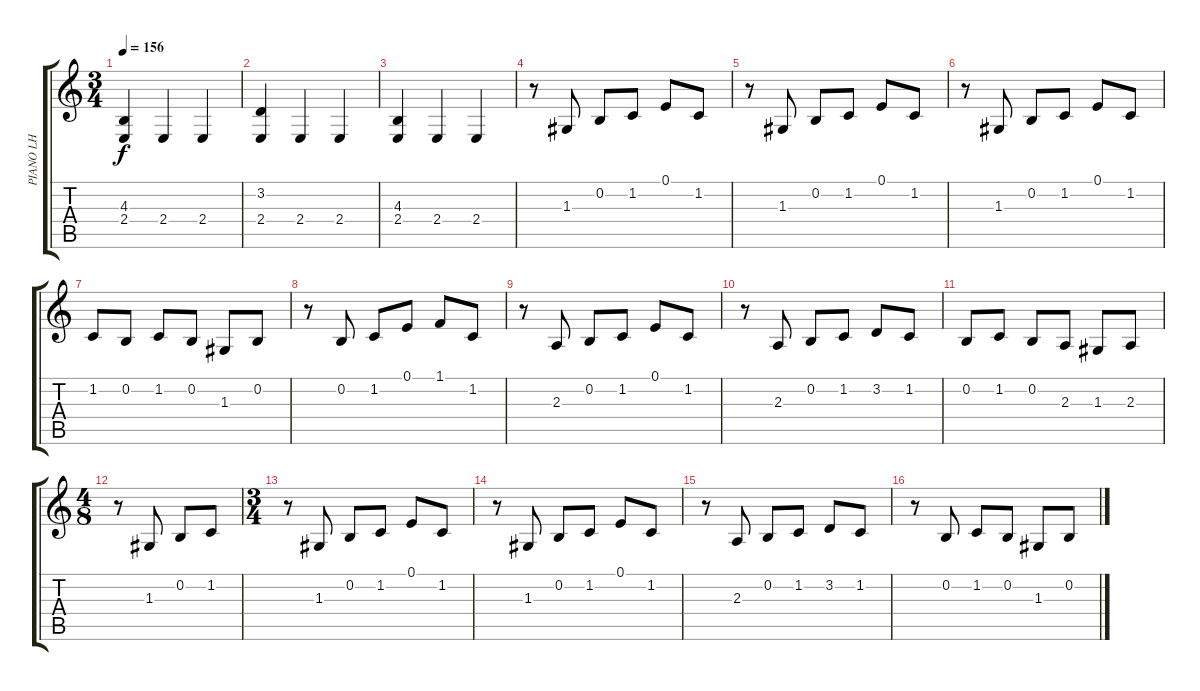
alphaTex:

\track ("PIANO LH" "PIANO LH") {instrument acousticgrandpiano}
\staff {score tabs}
\tuning (E4 B3 G3 D3 A2 E2) {hide}
\ts (3 4)
\tempo 156
\clef g2
\ks c
(4.3 2.4).4{dy f} 2.4.4 2.4.4 |
(3.2 2.4).4 2.4.4 2.4.4 |
(4.3 2.4).4 2.4.4 2.4.4 |
r.8{volume 11} 1.3.8 0.2.8 1.2.8 0.1.8 1.2.8 |
r.8 1.3.8 0.2.8 1.2.8 0.1.8 1.2.8 |
r.8 1.3.8 0.2.8 1.2.8 0.1.8 1.2.8 |
1.2.8 0.2.8 1.2.8 0.2.8 1.3.8 0.2.8 |
r.8 0.2.8 1.2.8 0.1.8 1.1.8 1.2.8 |
r.8 2.3.8 0.2.8 1.2.8 0.1.8 1.2.8 |
r.8 2.3.8 0.2.8 1.2.8 3.2.8 1.2.8 |
0.2.8 1.2.8 0.2.8 2.3.8 1.3.8 2.3.8 |
\ts (4 8)
r.8 1.3.8 0.2.8 1.2.8 |
\ts (3 4)
r.8 1.3.8 0.2.8 1.2.8 0.1.8 1.2.8 |
r.8 1.3.8 0.2.8 1.2.8 0.1.8 1.2.8 |
r.8 2.3.8 0.2.8 1.2.8 3.2.8 1.2.8 |
r.8 0.2.8 1.2.8 0.2.8 1.3.8 0.2.8
